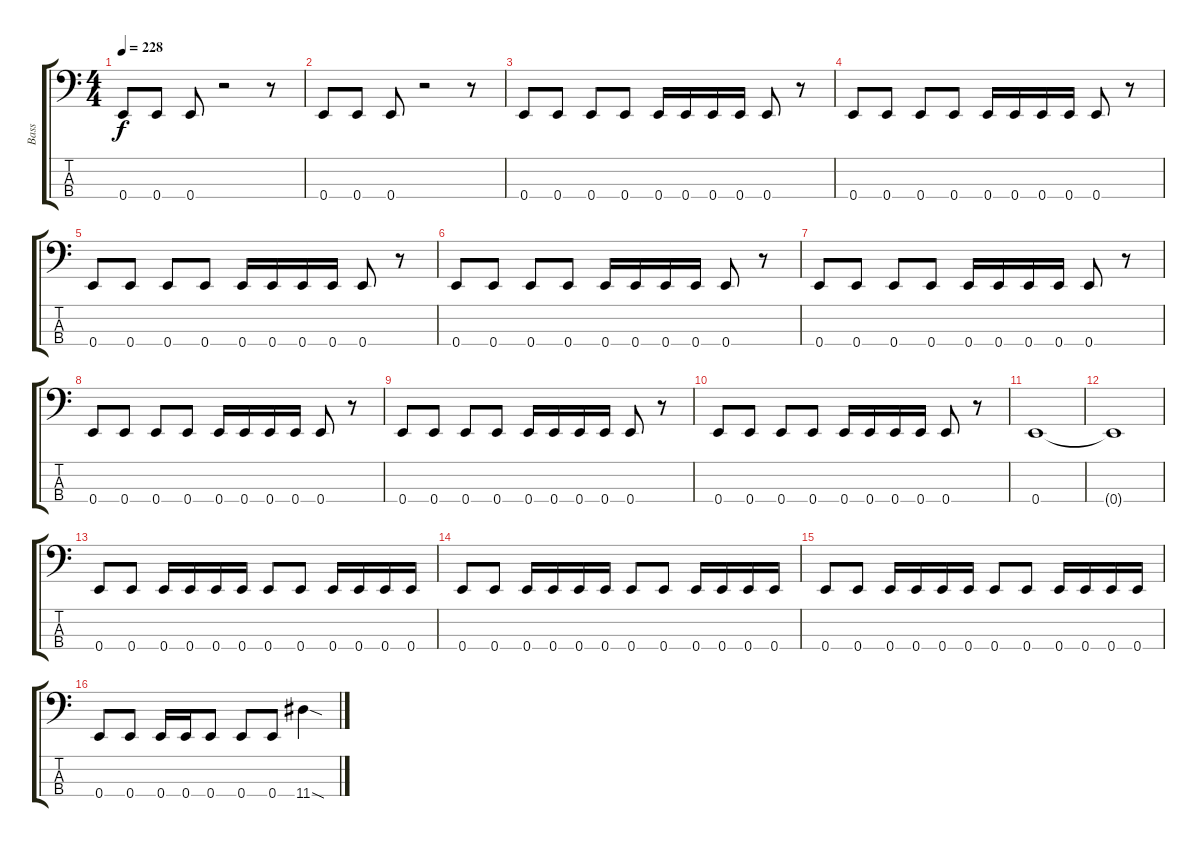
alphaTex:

\track ("Bass" "Bass") {instrument electricbasspick}
\staff {score tabs}
\tuning (G2 D2 A1 E1) {hide}
\ts (4 4)
\tempo 228
\clef f4
\ks c
0.4.8{dy f} 0.4.8 0.4.8 r.2 r.8 |
0.4.8 0.4.8 0.4.8 r.2 r.8 |
0.4.8 0.4.8 0.4.8 0.4.8 0.4.16 0.4.16 0.4.16 0.4.16 0.4.8 r.8 |
0.4.8 0.4.8 0.4.8 0.4.8 0.4.16 0.4.16 0.4.16 0.4.16 0.4.8 r.8 |
0.4.8 0.4.8 0.4.8 0.4.8 0.4.16 0.4.16 0.4.16 0.4.16 0.4.8 r.8 |
0.4.8 0.4.8 0.4.8 0.4.8 0.4.16 0.4.16 0.4.16 0.4.16 0.4.8 r.8 |
0.4.8 0.4.8 0.4.8 0.4.8 0.4.16 0.4.16 0.4.16 0.4.16 0.4.8 r.8 |
0.4.8 0.4.8 0.4.8 0.4.8 0.4.16 0.4.16 0.4.16 0.4.16 0.4.8 r.8 |
0.4.8 0.4.8 0.4.8 0.4.8 0.4.16 0.4.16 0.4.16 0.4.16 0.4.8 r.8 |
0.4.8 0.4.8 0.4.8 0.4.8 0.4.16 0.4.16 0.4.16 0.4.16 0.4.8 r.8 |
0.4.1 |
0.4{t}.1 |
0.4.8 0.4.8 0.4.16 0.4.16 0.4.16 0.4.16 0.4.8 0.4.8 0.4.16 0.4.16 0.4.16 0.4.16 |
0.4.8 0.4.8 0.4.16 0.4.16 0.4.16 0.4.16 0.4.8 0.4.8 0.4.16 0.4.16 0.4.16 0.4.16 |
0.4.8 0.4.8 0.4.16 0.4.16 0.4.16 0.4.16 0.4.8 0.4.8 0.4.16 0.4.16 0.4.16 0.4.16 |
0.4.8 0.4.8 0.4.16 0.4.16 0.4.8 0.4.8 0.4.8 11.4{sod}.4
